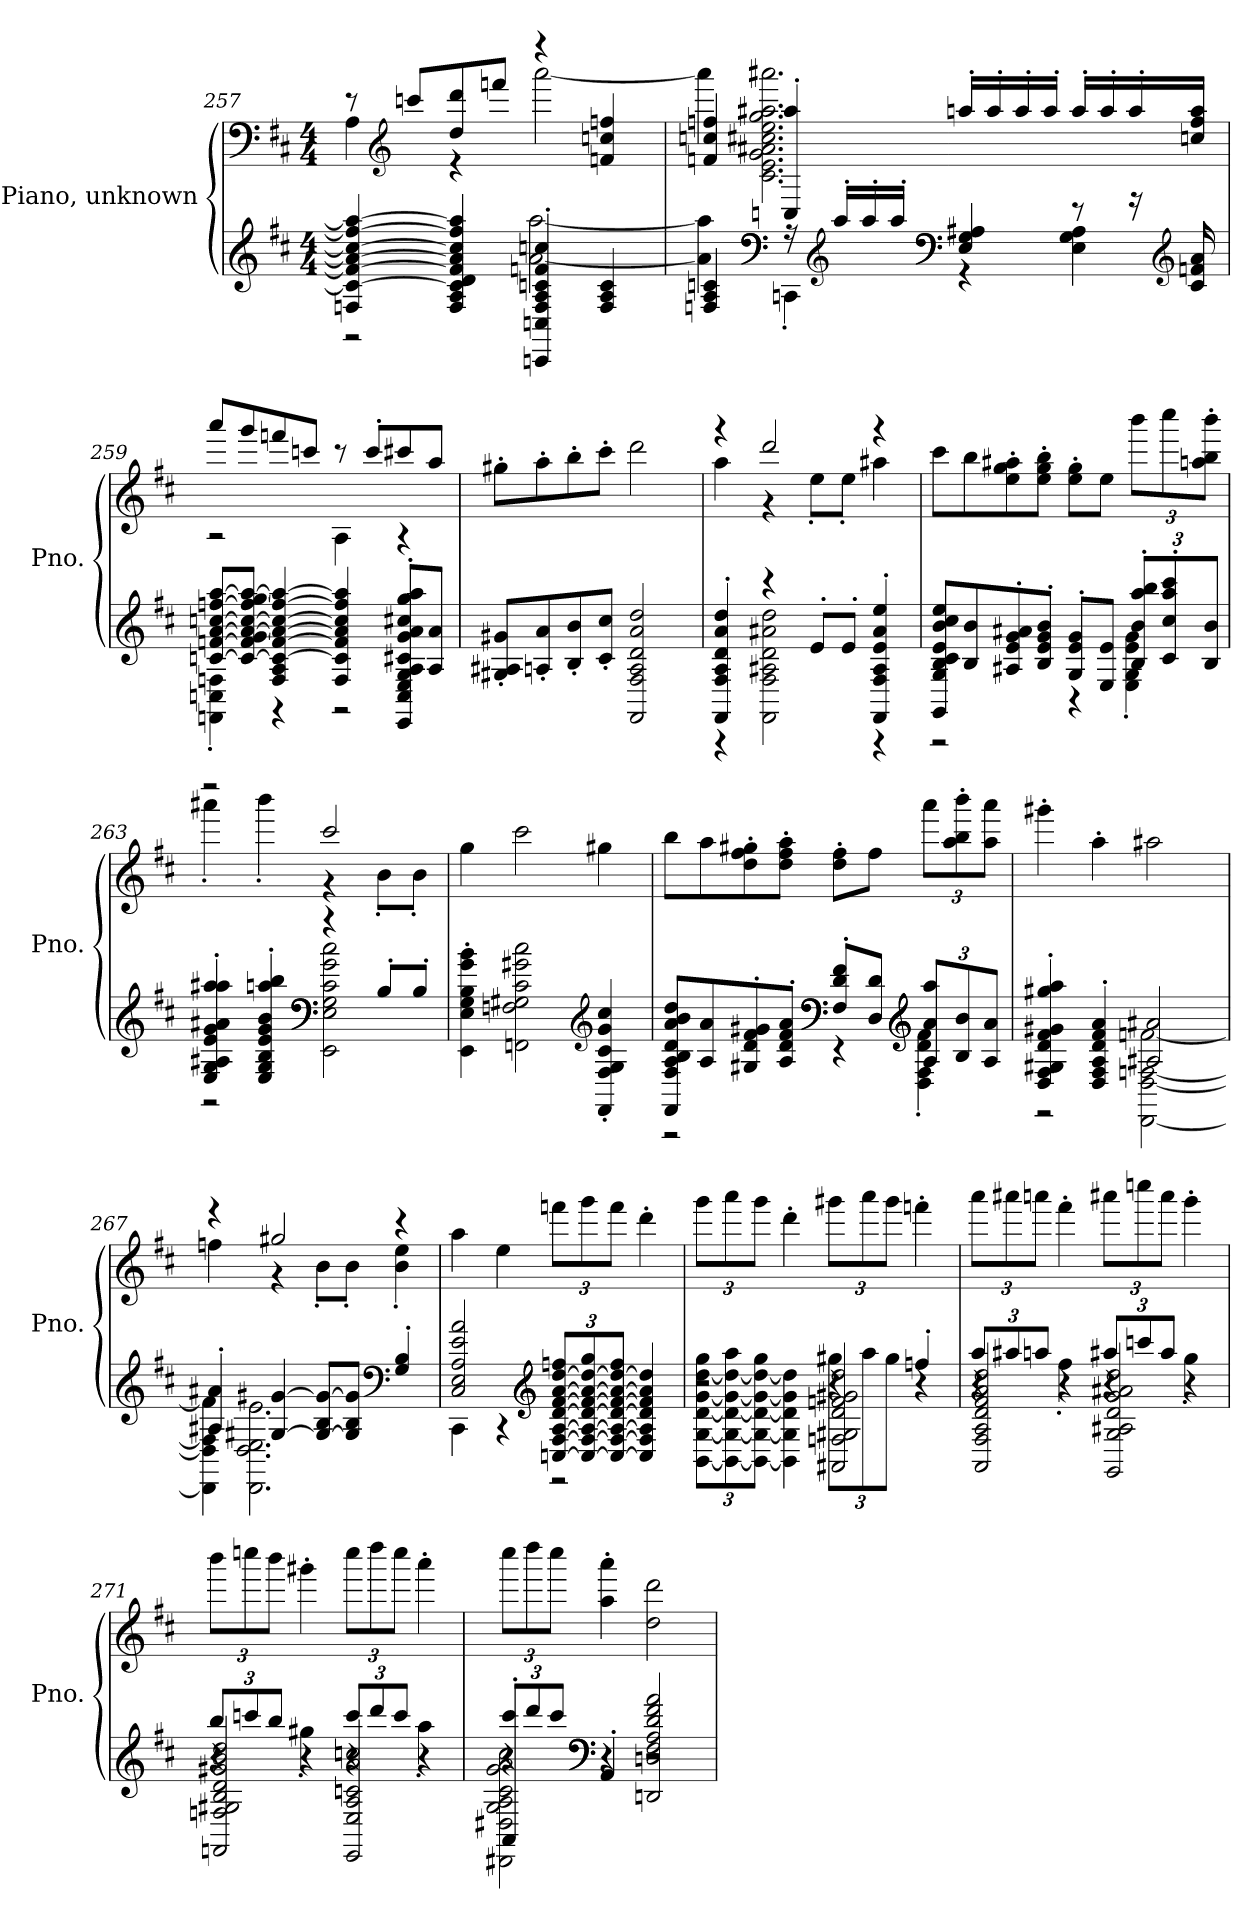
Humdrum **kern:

**kern	**kern
*part1	*part1
*staff2	*staff1
*I"Piano, unknown	*
*I'Pno.	*
!!LO:LB:g=z
*clefG2	*clefF4
*k[f#c#]	*k[f#c#]
*M4/4	*M4/4
=257	=257
*^	*^
4Fn/ 4c/_ 4f/_ 4a/_ 4cc/_ 4ff/_ 4aa/_	2r	8r	4A\
*	*	*clefG2	*
.	.	8cccn/L	.
4F/ 4A/ 4c/] 4d/ 4f/] 4a/] 4cc/] 4ff/] 4aa/]	.	8dd/ 8ddd/	4r
.	.	8fffn/J	.
4CCn/' 4Cn/' 4F/' 4A/' 4cn/' 4fn/' 4ccn/'	[2a\ [2aa\	4r	[2aaa\
4F/ 4A/ 4c/	.	4fn/ 4ccn/ 4ffn/	.
=258	=258	=258	=258
4Fn/ 4A/ 4cn/	4a\] 4aa\]	4fn/ 4ccn/ 4ffn/	4aaa\]
*clefF4	*	*	*
16r	4CCn'\	4Cn/' 4aa/'	2.c#\ 2.e\ 2.g\ 2.a#X\ 2.cc#X\ 2.ee\ 2.gg\ 2.aa#X\ 2.aaa#X\
*clefG2	*	*	*
16aa'/LL	.	.	.
16aa'/	.	.	.
16aa'/JJ	.	.	.
*clefF4	*	*	*
4E/ 4G/ 4A#X/	4r	16aan'/LL	.
.	.	16aa'/	.
.	.	16aa'/	.
.	.	16aa'/JJ	.
8r	4E\ 4G\ 4A#\	16aa'/LL	.
.	.	16aa'/	.
16r	.	16aa'/	.
*clefG2	*	*	*
16c/ 16fn/ 16a/	.	16ccn/ 16ff/ 16aa/JJ	.
!!LO:LB:g=z	!!
=259	=259	=259	=259
[8cn/ [8fn/ [8a/ [8ccn/ [8ffn/ [8aa/L	4FFn\' 4Cn\' 4Fn\'	8aaa/L	2r
8c/_ 8f/_ 8g/ 8a/_ 8cc/_ 8ff/_ 8gg/ 8aa/_J	.	8ggg/	.
4F/ 4A/ 4c/_ 4f/_ 4a/_ 4cc/_ 4ff/_ 4aa/_	4r	8fffn/	.
.	.	8cccn/J	.
4F/ 4c/] 4f/] 4a/] 4cc/] 4ff/] 4aa/]	2r	8r	4A\
.	.	8ccc'/L	.
8EE/' 8C/' 8E/' 8G/' 8A/' 8c#X/' 8g/' 8a/' 8cc#X/' 8gg/' 8aa/'L	.	8ccc#X/	4r
8A/ 8a/J	.	8aa/J	.
*v	*v	*	*
*	*v	*v
=260	=260
8G#X/' 8A#X/' 8g#X/'L	8gg#X'\L
8An/' 8a/'	8aa'\
8B/' 8b/'	8bb'\
8c#/' 8cc#/'J	8ccc#'\J
2FF#/ 2F#/ 2A/ 2d/ 2a/ 2dd/	2ddd\
=261	=261
*^	*^
4FF#/' 4F#/' 4A/' 4d/' 4a/' 4dd/'	4r	4r	4aa\
4r	2FF#\ 2F#\ 2A#X\ 2d\ 2a#X\ 2dd\	2ddd/	4r
8e'/L	.	.	8ee'\L
8e'/J	.	.	8ee'\J
4FF#/' 4F#/' 4A#/' 4e/' 4a#/' 4ee/'	4r	4r	4aa#X\
*	*	*v	*v
!!LO:LB:g=z
=262	=262	=262
8GG/ 8G/ 8B/ 8c#/ 8e/ 8b/ 8cc#/ 8ee/L	2r	8ccc#\L
8B/ 8b/	.	8bb\
8A#X/' 8e/' 8g/' 8a#X/'	.	8ee\' 8gg\' 8aa#X\'
8B/' 8e/' 8g/' 8b/'J	.	8ee\' 8gg\' 8bb\'J
8G/' 8e/' 8g/'L	4r	8ee\' 8gg\'L
8E/ 8e/J	.	8ee\J
*Xbrackettup	*	*Xbrackettup
12B/' 12b/' 12aa/' 12bb/'L	4E\' 4G\' 4e\' 4g\'	12bbb\L
12c#/' 12cc#/' 12aa/' 12ccc#/'	.	12cccc#\
12B/ 12b/J	.	12aan\' 12bb\' 12bbb\'J
=263	=263	=263
*	*	*^
4E/' 4G/' 4A#X/' 4e/' 4g/' 4a#X/' 4aa/' 4aa#X/'	2r	2r	4aaa#X'\
4E/' 4G/' 4B/' 4e/' 4g/' 4b/' 4aan/' 4bb/'	.	.	4bbb'\
*clefF4	*	*	*
4r	2EE\ 2E\ 2G\ 2c#\ 2g\ 2cc#\	2ccc#/	4r
8B'/L	.	.	8b'\L
8B'/J	.	.	8b'\J
*v	*v	*	*
*	*v	*v
=264	=264
4EE\' 4E\' 4G\' 4B\' 4g\' 4b\'	4gg\
2FFn\ 2Fn\ 2G#X\ 2c#\ 2g#X\ 2cc#\	2ccc#\
*clefG2	*
4FF/' 4F/' 4G#/' 4c#/' 4g#/' 4cc#/'	4gg#X\
!!LO:LB:g=z
=265	=265
*^	*
8FF#/ 8F#/ 8A/ 8B/ 8d/ 8a/ 8b/ 8dd/L	2r	8bb\L
8A/ 8a/	.	8aa\
8G#X/' 8d/' 8f#/' 8g#X/'	.	8dd\' 8ff#\' 8gg#X\'
8A/' 8d/' 8f#/' 8a/'J	.	8dd\' 8ff#\' 8aa\'J
*clefF4	*	*
8F#/' 8d/' 8f#/'L	4r	8dd\' 8ff#\'L
8D/ 8d/J	.	8ff#\J
*clefG2	*	*
12A/ 12a/ 12aa/L	4D\' 4F#\' 4d\' 4f#\'	12aaa\L
12B/ 12b/	.	12aa\' 12bb\' 12bbb\'
12A/ 12a/J	.	12aa\ 12aaa\J
=266	=266	=266
4D/' 4F#/' 4G#X/' 4d/' 4f#/' 4g#X/' 4gg#X/' 4aa/'	2r	4ggg#X'\
4D/' 4F#/' 4A/' 4d/' 4f#/' 4a/'	.	4aa'\
2A#X/ 2a#X/	[2DD\ [2D\ [2Fn\ [2fn\	2aa#X\
=267	=267	=267
*	*	*^
4A#X/' 4a#X/'	4DD\] 4D\] 4F\] 4f\]	4r	4ffn\
[4G#X/ [4g#X/	2.DD\ 2.D\ 2.E\ 2.e\	2gg#X/	4r
8G#/_ 8B/ 8g#/_L	.	.	8b'\L
8G#/] 8B/ 8g#/]J	.	.	8b'\J
*clefF4	*	*	*
4G#/' 4B/'	.	4r	4b\' 4ee\'
*	*	*v	*v
!!LO:LB:g=z
=268	=268	=268
2C#/ 2E/ 2A/ 2e/ 2a/	4CC#\	4aa\
.	4r	4ee\
*clefG2	*	*
[12Cn/ [12F#/ [12A/ [12d/ [12f#/ [12a/ [12dd/ 12ffn/L	2r	12fffn\L
12C/_ 12F#/_ 12A/_ 12d/_ 12f#/_ 12a/_ 12dd/_ 12gg/	.	12ggg\
12C/_ 12F#/_ 12A/_ 12d/_ 12f#/_ 12a/_ 12dd/_ 12ff/J	.	12fff\J
4C/] 4F#/] 4A/] 4d/] 4f#/] 4a/] 4dd/]	.	4ddd'\
=269	=269	=269
*	*^	*
2r	[12BB\ [12G\ [12d\ [12g\ [12dd\ 12gg\L	2r	12ggg\L
.	12BB\_ 12G\_ 12d\_ 12g\_ 12dd\_ 12aa\	.	12aaa\
.	12BB\_ 12G\_ 12d\_ 12g\_ 12dd\_ 12gg\J	.	12ggg\J
.	4BB\] 4G\] 4d\] 4g\] 4dd\]	.	4ddd'\
4r	12gg#X\L	2AA#X/ 2Fn/ 2G#X/ 2d/ 2fn/ 2g#X/ 2dd/	12ggg#X\L
.	12aa\	.	12aaa\
.	12gg#\J	.	12ggg#\J
4ffn'/	4r	.	4fffn'\
=270	=270	=270	=270
12aa/L	4r	2AA/ 2F#/ 2A/ 2d/ 2f#/ 2a/ 2dd/	12aaa\L
12aa#X/	.	.	12aaa#X\
12aan/J	.	.	12aaan\J
4r	4ff#'\	.	4fff#'\
12aa#X/L	4r	2GG/ 2G/ 2A#X/ 2d/ 2g/ 2a#X/ 2dd/	12aaa#X\L
12cccn/	.	.	12ccccn\
12aa#/J	.	.	12aaa#\J
4r	4gg'\	.	4ggg'\
!!LO:PB:g=z
=271	=271	=271	=271
12bb/L	4r	2FFn/ 2Fn/ 2G#X/ 2B/ 2d/ 2g#X/ 2b/ 2dd/	12bbb\L
12cccn/	.	.	12ccccn\
12bb/J	.	.	12bbb\J
4r	4gg#X'\	.	4ggg#X'\
12ccc/L	4r	2EE/ 2E/ 2A/ 2cn/ 2a/ 2ccn/	12cccc\L
12ddd/	.	.	12dddd\
12ccc/J	.	.	12cccc\J
4r	4aa'\	.	4aaa'\
=272	=272	=272	=272
12AA/' 12ccc#/'L	2DD#X\ 2D#X\ 2G\ 2A\ 2c#\ 2g\ 2a\ 2cc#\	4r	12cccc#\L
12ddd/	.	.	12dddd\
12ccc#/J	.	.	12cccc#\J
*clefF4	*	*	*
4r	.	4AA'/	4aa\' 4aaa\'
2DDn/ 2Dn/ 2F#/ 2A/ 2d/ 2f#/ 2a/	2r	2r	2dd\ 2ddd\
*v	*v	*v	*
=	=
*-	*-
